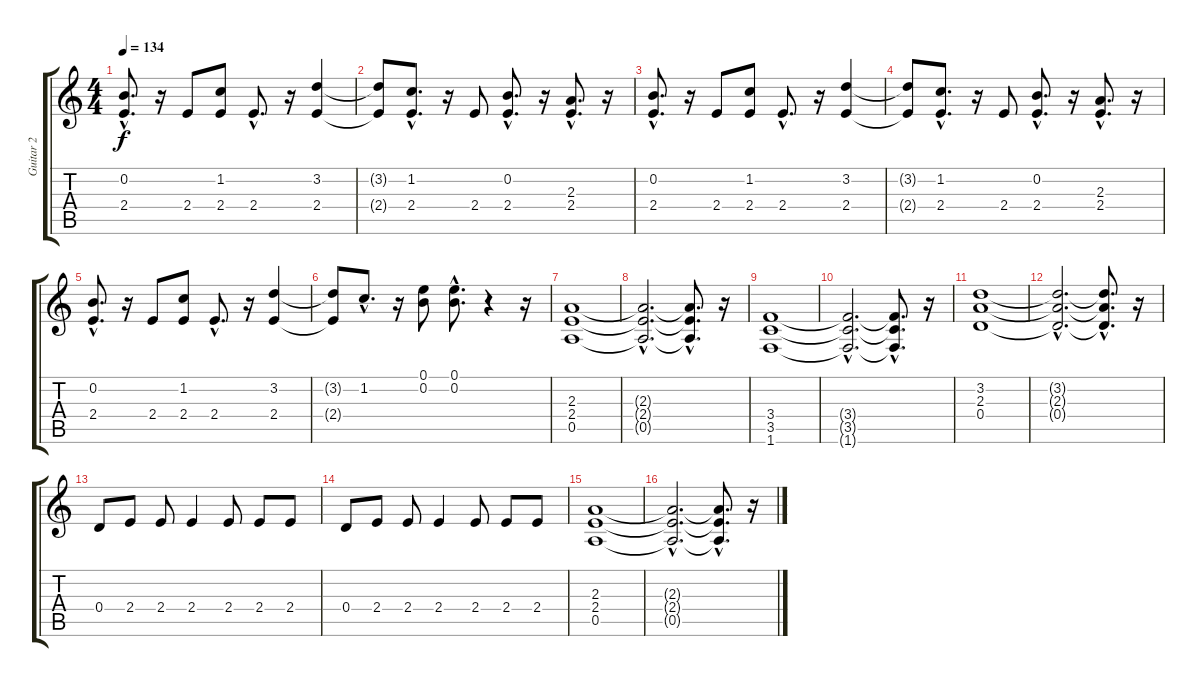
\track ("Guitar 2" "Guitar 2") {instrument distortionguitar}
\staff {score tabs}
\tuning (E4 B3 G3 D3 A2 E2) {hide}
\ts (4 4)
\tempo 134
\clef g2
\ks c
(0.2{hac} 2.4{hac}).8{d dy f} r.16 2.4.8 (1.2 2.4).8 2.4{hac}.8{d} r.16 (3.2 2.4).4 |
(3.2{t} 2.4{t}).8 (1.2{hac} 2.4{hac}).8{d} r.16 2.4.8 (0.2{hac} 2.4{hac}).8{d} r.16 (2.3{hac} 2.4{hac}).8{d} r.16 |
(0.2{hac} 2.4{hac}).8{d} r.16 2.4.8 (1.2 2.4).8 2.4{hac}.8{d} r.16 (3.2 2.4).4 |
(3.2{t} 2.4{t}).8 (1.2{hac} 2.4{hac}).8{d} r.16 2.4.8 (0.2{hac} 2.4{hac}).8{d} r.16 (2.3{hac} 2.4{hac}).8{d} r.16 |
(0.2{hac} 2.4{hac}).8{d} r.16 2.4.8 (1.2 2.4).8 2.4{hac}.8{d} r.16 (3.2 2.4).4 |
(3.2{t} 2.4{t}).8 1.2{hac}.8{d} r.16 (0.1 0.2).8 (0.1{hac} 0.2{hac}).8{d} r.4 r.16 |
(2.3 2.4 0.5).1 |
(2.3{hac t} 2.4{hac t} 0.5{hac t}).2{d} (2.3{hac t} 2.4{hac t} 0.5{hac t}).8{d} r.16 |
(3.4 3.5 1.6).1 |
(3.4{hac t} 3.5{hac t} 1.6{hac t}).2{d} (3.4{hac t} 3.5{hac t} 1.6{hac t}).8{d} r.16 |
(3.2 2.3 0.4).1 |
(3.2{hac t} 2.3{hac t} 0.4{hac t}).2{d} (3.2{hac t} 2.3{hac t} 0.4{hac t}).8{d} r.16 |
0.4.8 2.4.8 2.4.8 2.4.4 2.4.8 2.4.8 2.4.8 |
0.4.8 2.4.8 2.4.8 2.4.4 2.4.8 2.4.8 2.4.8 |
(2.3 2.4 0.5).1 |
(2.3{hac t} 2.4{hac t} 0.5{hac t}).2{d} (2.3{hac t} 2.4{hac t} 0.5{hac t}).8{d} r.16
